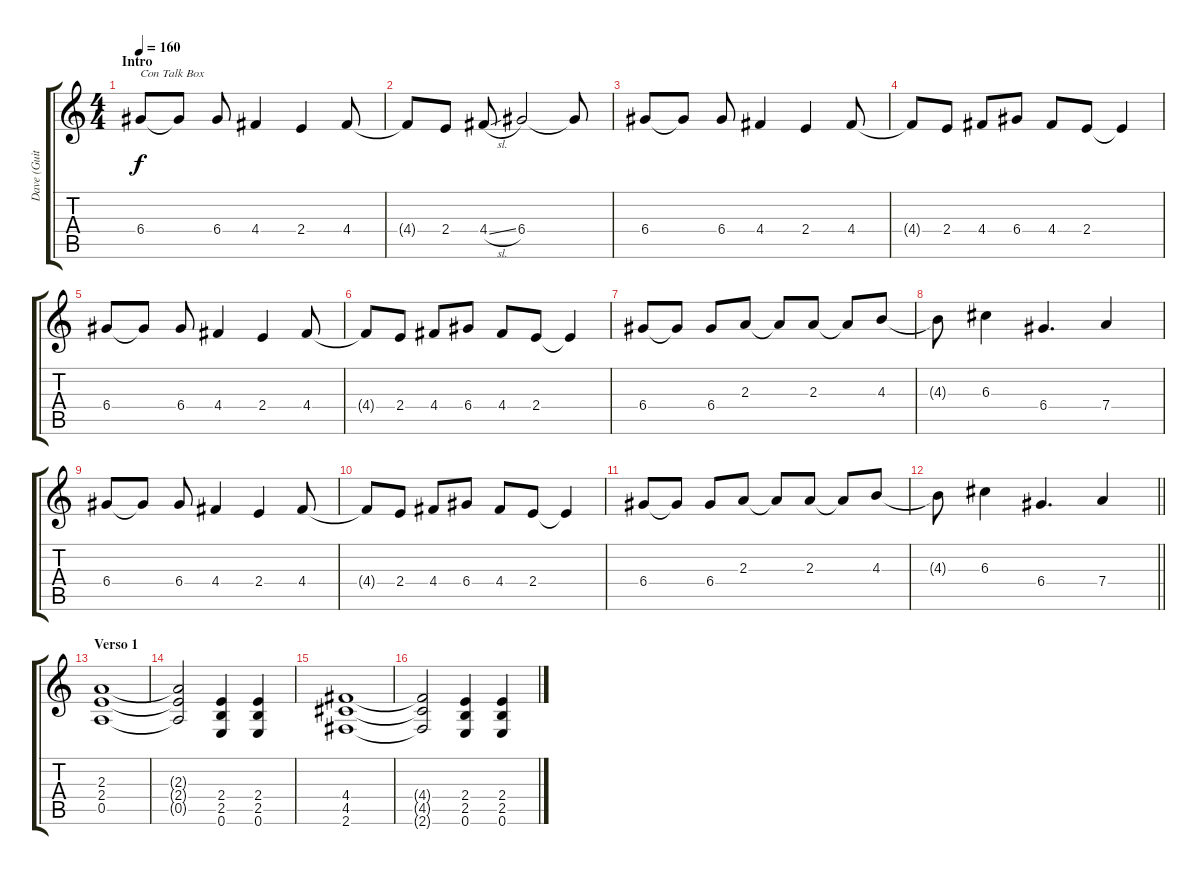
\track ("Dave (Guitarra Rítmica)" "Dave (Guit") {instrument overdrivenguitar}
\staff {score tabs}
\tuning (E4 B3 G3 D3 A2 E2) {hide}
\ts (4 4)
\section ("" "Intro")
\tempo 160
\clef g2
\ks c
6.4.8{txt "Con Talk Box" dy f volume 16 instrument overdrivenguitar} 6.4{t}.8 6.4.8 4.4.4 2.4.4 4.4.8 |
4.4{t}.8 2.4.8 4.4{sl}.8 6.4.2 6.4{t}.8 |
6.4.8 6.4{t}.8 6.4.8 4.4.4 2.4.4 4.4.8 |
4.4{t}.8 2.4.8 4.4.8 6.4.8 4.4.8 2.4.8 2.4{t}.4 |
6.4.8 6.4{t}.8 6.4.8 4.4.4 2.4.4 4.4.8 |
4.4{t}.8 2.4.8 4.4.8 6.4.8 4.4.8 2.4.8 2.4{t}.4 |
6.4.8 6.4{t}.8 6.4.8 2.3.8 2.3{t}.8 2.3.8 2.3{t}.8 4.3.8 |
4.3{t}.8 6.3.4 6.4.4{d} 7.4.4 |
6.4.8 6.4{t}.8 6.4.8 4.4.4 2.4.4 4.4.8 |
4.4{t}.8 2.4.8 4.4.8 6.4.8 4.4.8 2.4.8 2.4{t}.4 |
6.4.8 6.4{t}.8 6.4.8 2.3.8 2.3{t}.8 2.3.8 2.3{t}.8 4.3.8 |
\barLineRight lightlight
4.3{t}.8 6.3.4 6.4.4{d} 7.4.4 |
\section ("" "Verso 1")
(2.3 2.4 0.5).1{volume 7 instrument overdrivenguitar} |
(2.3{t} 2.4{t} 0.5{t}).2 (2.4 2.5 0.6).4 (2.4 2.5 0.6).4 |
(4.4 4.5 2.6).1 |
(4.4{t} 4.5{t} 2.6{t}).2 (2.4 2.5 0.6).4 (2.4 2.5 0.6).4
